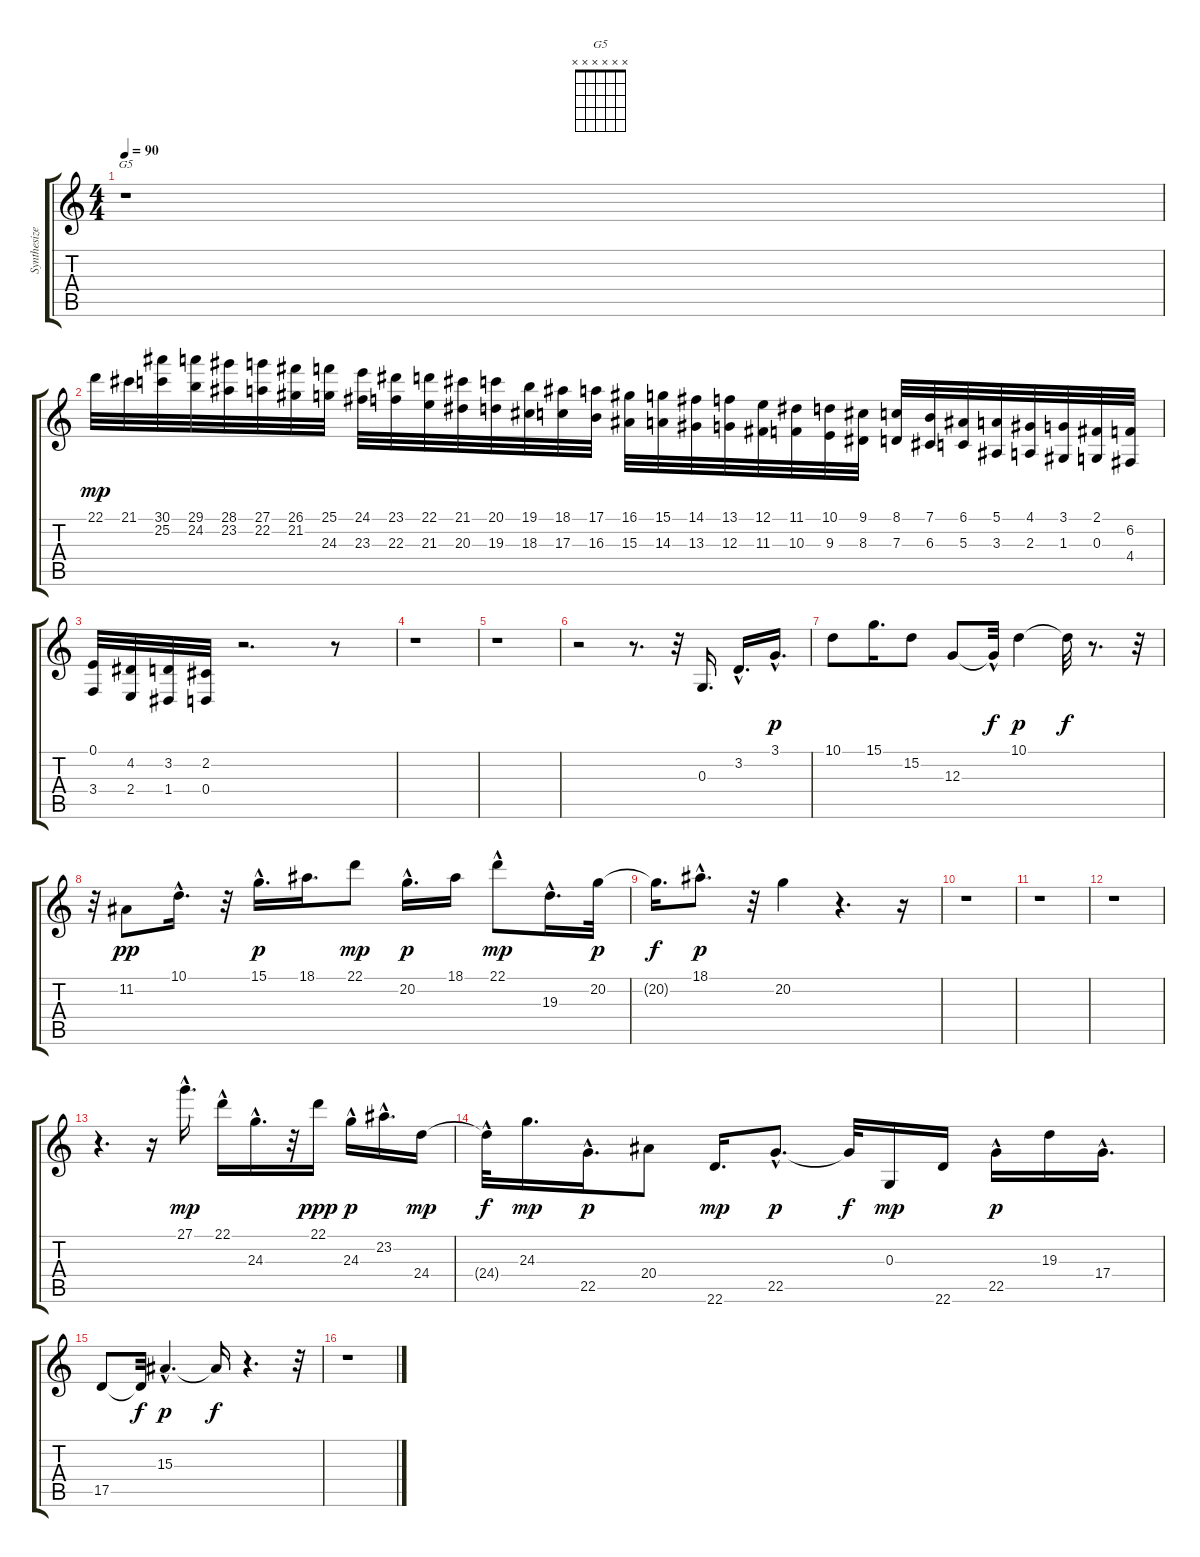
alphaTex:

\track ("Synthesizer effect" "Synthesize") {instrument musicbox}
\staff {score tabs}
\tuning (E4 B3 G3 D3 A2 E2) {hide}
\chord ("G5" x x x x x x) {firstfret 0}
\ts (4 4)
\tempo 90
\clef g2
\ks c
r.1{ch "G5" dy mp instrument musicbox} |
22.1.32 21.1.32 (30.1 25.2).32 (29.1 24.2).32 (28.1 23.2).32 (27.1 22.2).32 (26.1 21.2).32 (25.1 24.3).32 (24.1 23.3).32 (23.1 22.3).32 (22.1 21.3).32 (21.1 20.3).32 (20.1 19.3).32 (19.1 18.3).32 (18.1 17.3).32 (17.1 16.3).32 (16.1 15.3).32 (15.1 14.3).32 (14.1 13.3).32 (13.1 12.3).32 (12.1 11.3).32 (11.1 10.3).32 (10.1 9.3).32 (9.1 8.3).32 (8.1 7.3).32 (7.1 6.3).32 (6.1 5.3).32 (5.1 3.3).32 (4.1 2.3).32 (3.1 1.3).32 (2.1 0.3).32 (6.2 4.4).32 |
(0.1 3.4).32 (4.2 2.4).32 (3.2 1.4).32 (2.2 0.4).32 r.2{d} r.8 |
r.1 |
r.1 |
r.2 r.8{d} r.32 0.3.16{d volume 8 instrument vibraphone} 3.2{hac}.16{d} 3.1{hac}.16{d dy p} |
10.1.8 15.1.16{d} 15.2.8 12.3.8 12.3{hac t}.32{dy f} 10.1.4{dy p} 10.1{t}.32{dy f} r.8{d} r.32 |
r.32 11.2.8{dy pp} 10.1{hac}.16{d} r.32 15.1{hac}.16{d dy p} 18.1.16{d} 22.1.8{dy mp} 20.2{hac}.16{d dy p} 18.1.16 22.1{hac}.8{dy mp} 19.3{hac}.16{d} 20.2.32{dy p} |
20.2{t}.16{d dy f} 18.1{hac}.8{d dy p} r.32 20.2.4 r.4{d} r.16 |
r.1 |
r.1 |
r.1 |
r.4{d} r.16 27.1{hac}.16{d dy mp} 22.1{hac}.16 24.3{hac}.16{d} r.32 22.1.16{dy ppp} 24.3{hac}.16{dy p} 23.2{hac}.16{d} 24.4.16{dy mp} |
24.4{hac t}.32{dy f} 24.3.16{d dy mp} 22.5{hac}.16{d dy p} 20.4.8 22.6.16{d dy mp} 22.5{hac}.8{d dy p} 22.5{t}.32{dy f} 0.3.16{dy mp} 22.6.16 22.5{hac}.16{dy p} 19.3.16 17.4{hac}.16{d} |
17.5.8 17.5{t}.32{dy f} 15.3{hac}.4{d dy p} 15.3{t}.16{dy f} r.4{d} r.32 |
r.1
